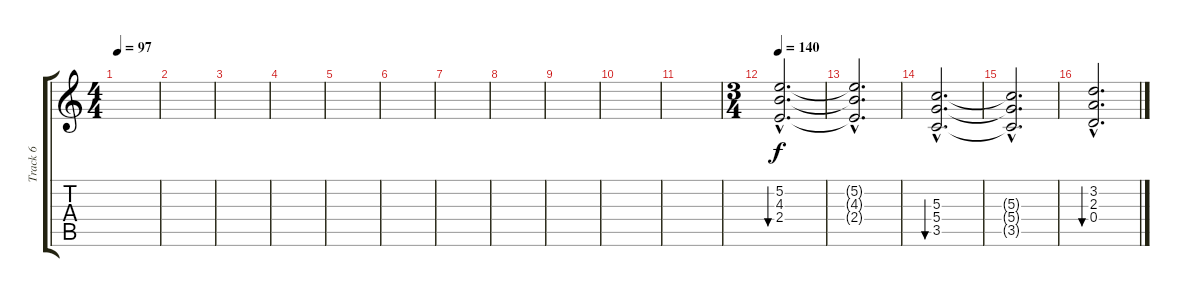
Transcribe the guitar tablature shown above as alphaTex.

\track ("Track 6" "Track 6") {instrument acousticguitarnylon}
\staff {score tabs}
\tuning (E4 B3 G3 D3 A2 E2) {hide}
\ts (4 4)
\tempo 97
\clef g2
\ks c
|
|
|
|
|
|
|
|
|
|
|
\ts (3 4)
\tempo 140
(5.2{hac} 4.3{hac} 2.4{hac}).2{d bu 240} |
(5.2{hac t} 4.3{hac t} 2.4{hac t}).2{d} |
(5.3{hac} 5.4{hac} 3.5{hac}).2{d bu 240} |
(5.3{hac t} 5.4{hac t} 3.5{hac t}).2{d} |
(3.2{hac} 2.3{hac} 0.4{hac}).2{d bu 240}
